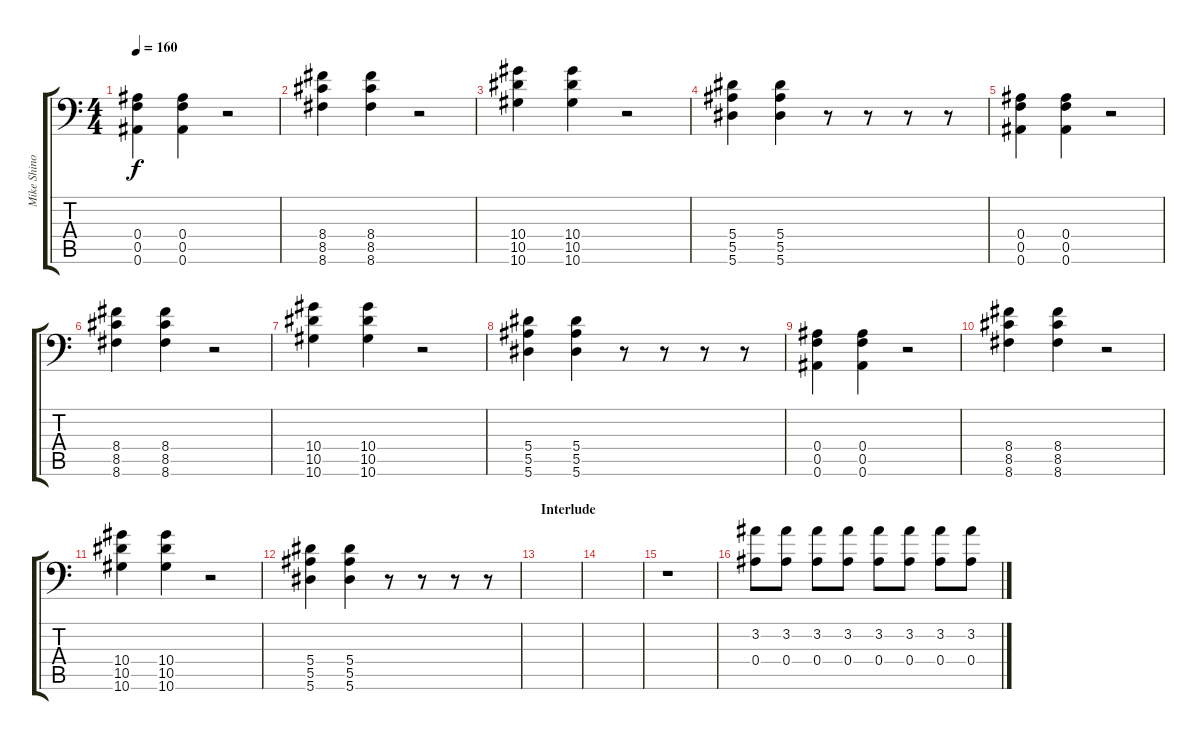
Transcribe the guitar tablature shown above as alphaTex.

\track ("Mike Shinoda (2nd Guitar)" "Mike Shino") {instrument distortionguitar}
\staff {score tabs}
\tuning (C4 G3 Eb3 Bb2 F2 Bb1) {hide}
\ts (4 4)
\tempo 160
\clef f4
\ks c
(0.4 0.5 0.6).4{dy f} (0.4 0.5 0.6).4 r.2 |
(8.4 8.5 8.6).4 (8.4 8.5 8.6).4 r.2 |
(10.4 10.5 10.6).4 (10.4 10.5 10.6).4 r.2 |
(5.4 5.5 5.6).4 (5.4 5.5 5.6).4 r.8 r.8 r.8 r.8 |
(0.4 0.5 0.6).4 (0.4 0.5 0.6).4 r.2 |
(8.4 8.5 8.6).4 (8.4 8.5 8.6).4 r.2 |
(10.4 10.5 10.6).4 (10.4 10.5 10.6).4 r.2 |
(5.4 5.5 5.6).4 (5.4 5.5 5.6).4 r.8 r.8 r.8 r.8 |
(0.4 0.5 0.6).4 (0.4 0.5 0.6).4 r.2 |
(8.4 8.5 8.6).4 (8.4 8.5 8.6).4 r.2 |
(10.4 10.5 10.6).4 (10.4 10.5 10.6).4 r.2 |
(5.4 5.5 5.6).4 (5.4 5.5 5.6).4 r.8 r.8 r.8 r.8 |
\section ("" "Interlude")
|
|
r.1 |
(3.2 0.4).8 (3.2 0.4).8 (3.2 0.4).8 (3.2 0.4).8 (3.2 0.4).8 (3.2 0.4).8 (3.2 0.4).8 (3.2 0.4).8
